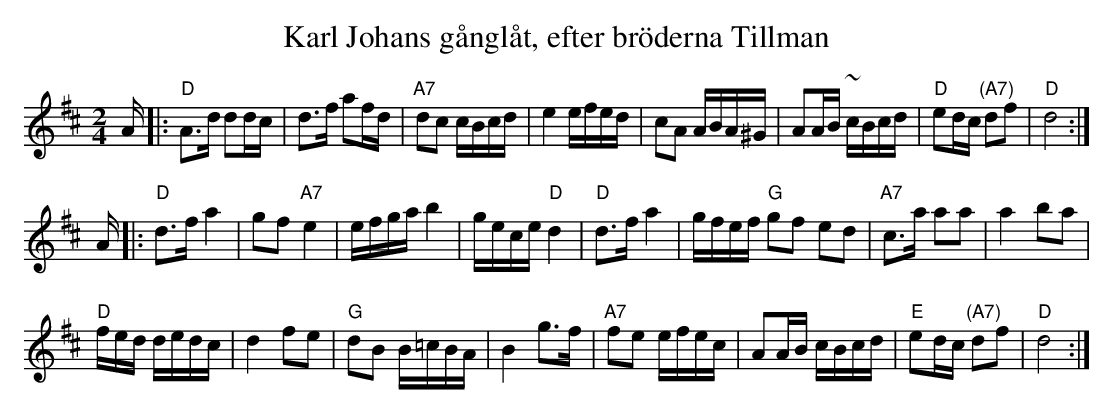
X:1
T: Karl Johans g\aangl\aat, efter br\"oderna Tillman
M: 2/4
L: 1/16
K: D
A |:\
"D"A3d d2dc | d3f a2fd | "A7"d2c2 cBcd | e4 efed |\
c2A2 ABA^G | A2AB ~cBcd | "D"e2dc "(A7)"d2f2 | "D"d8 :|
A |:\
"D"d3f a4 | g2f2 "A7"e4 | efga b4 | gece "D"d4 |\
"D"d3f a4 | gfef "G"g2f2 e2d2 | "A7"c3a a2a2 | a4 b2a2 |
"D"fed dedc | d4 f2e2 | "G"d2B2 B=cBA | B4 g3f |\
"A7"f2e2 efec | A2AB cBcd | "E"e2dc "(A7)"d2f2 | "D"d8 :|
